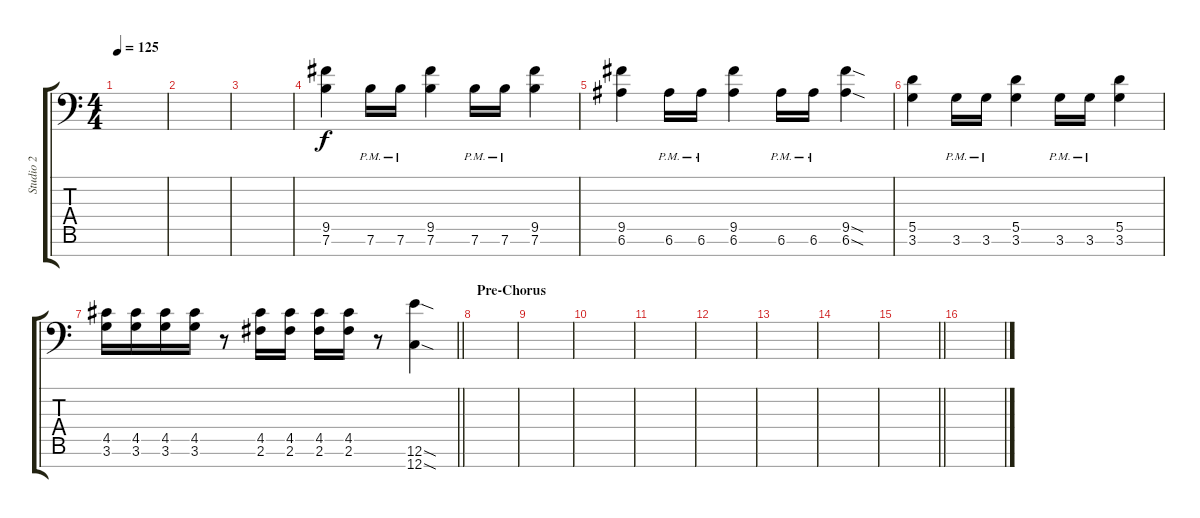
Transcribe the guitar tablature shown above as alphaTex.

\track ("Studio 2" "Studio 2") {instrument distortionguitar}
\staff {score tabs}
\tuning (E4 B3 G3 D3 A2 E2 C-1) {hide}
\ts (4 4)
\tempo 125
\clef f4
\ks c
|
|
|
(9.5 7.6).4 7.6{pm}.16 7.6{pm}.16 (9.5 7.6).4 7.6{pm}.16 7.6{pm}.16 (9.5 7.6).4 |
(9.5 6.6).4 6.6{pm}.16 6.6{pm}.16 (9.5 6.6).4 6.6{pm}.16 6.6{pm}.16 (9.5{sod} 6.6{sod}).4 |
(5.5 3.6).4 3.6{pm}.16 3.6{pm}.16 (5.5 3.6).4 3.6{pm}.16 3.6{pm}.16 (5.5 3.6).4 |
\barLineRight lightlight
(4.5 3.6).16 (4.5 3.6).16 (4.5 3.6).16 (4.5 3.6).16 r.8 (4.5 2.6).16 (4.5 2.6).16 (4.5 2.6).16 (4.5 2.6).16 r.8 (12.6{sod} 12.7{sod}).4 |
\section ("" "Pre-Chorus")
|
|
|
|
|
|
|
\barLineRight lightlight
|
\section ("" "")
